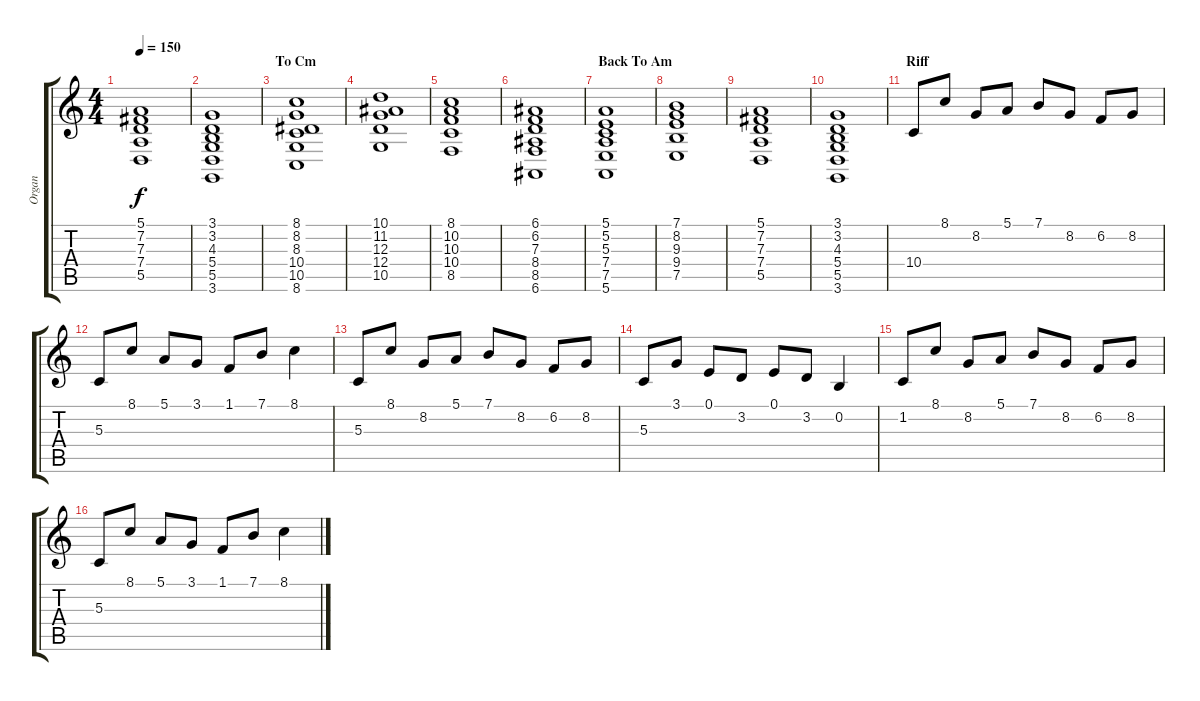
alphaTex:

\track ("Organ" "Organ") {instrument rockorgan}
\staff {score tabs}
\tuning (E4 B3 G3 D3 A2 E2) {hide}
\ts (4 4)
\tempo 150
\clef g2
\ks c
(5.1 7.2 7.3 7.4 5.5).1{dy f} |
(3.1 3.2 4.3 5.4 5.5 3.6).1 |
\section ("" "To Cm")
(8.1 8.2 8.3 10.4 10.5 8.6).1 |
(10.1 11.2 12.3 12.4 10.5).1 |
(8.1 10.2 10.3 10.4 8.5).1 |
(6.1 6.2 7.3 8.4 8.5 6.6).1 |
\section ("" "Back To Am")
(5.1 5.2 5.3 7.4 7.5 5.6).1 |
(7.1 8.2 9.3 9.4 7.5).1 |
(5.1 7.2 7.3 7.4 5.5).1 |
(3.1 3.2 4.3 5.4 5.5 3.6).1 |
\section ("" "Riff")
10.4.8 8.1.8 8.2.8 5.1.8 7.1.8 8.2.8 6.2.8 8.2.8 |
5.3.8 8.1.8 5.1.8 3.1.8 1.1.8 7.1.8 8.1.4 |
5.3.8 8.1.8 8.2.8 5.1.8 7.1.8 8.2.8 6.2.8 8.2.8 |
5.3.8 3.1.8 0.1.8 3.2.8 0.1.8 3.2.8 0.2.4 |
1.2.8 8.1.8 8.2.8 5.1.8 7.1.8 8.2.8 6.2.8 8.2.8 |
5.3.8 8.1.8 5.1.8 3.1.8 1.1.8 7.1.8 8.1.4
